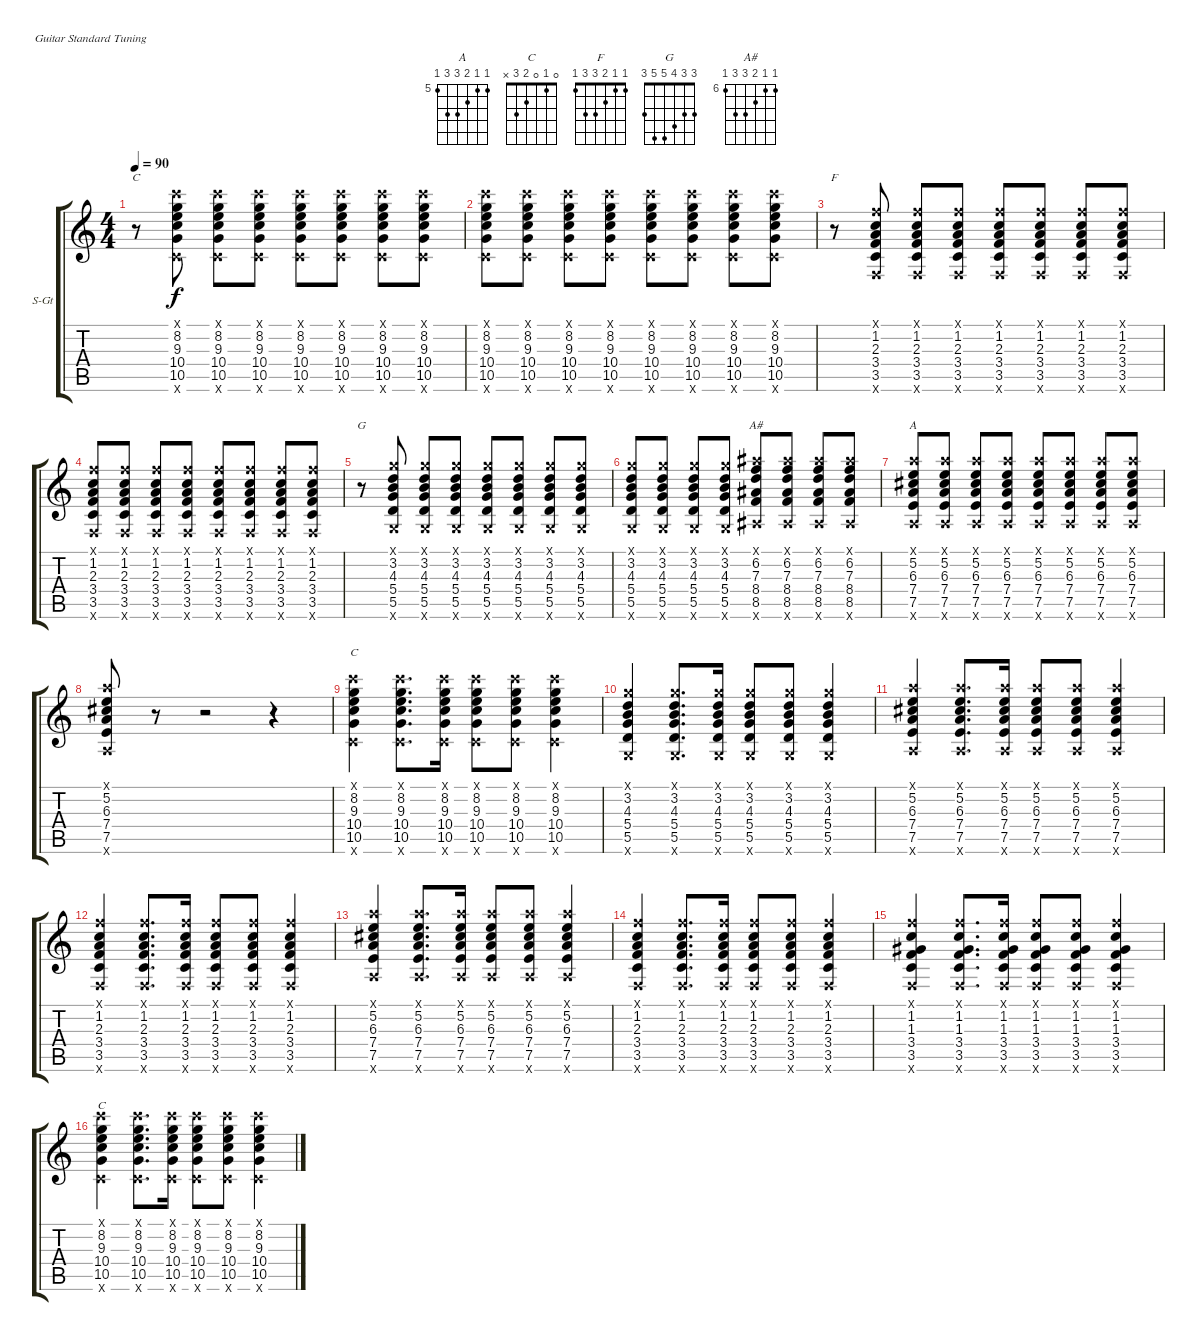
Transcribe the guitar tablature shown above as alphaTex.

\bracketExtendMode groupsimilarinstruments
\firstSystemTrackNameOrientation horizontal
\otherSystemsTrackNameOrientation horizontal
\track ("Damon (Ac. Guitar)" "S-Gt") {instrument acousticguitarsteel}
\staff {score tabs}
\tuning (E4 B3 G3 D3 A2 E2)
\chord ("A" 5 5 6 7 7 5) {firstfret 5}
\chord ("C" 8 8 9 10 10 8) {firstfret 8}
\chord ("F" 1 1 2 3 3 1)
\chord ("G" 3 3 4 5 5 3)
\chord ("A#" 6 6 7 8 8 6) {firstfret 6}
\chord ("C" 0 1 0 2 3 x)
\ts (4 4)
\tempo 90
\clef g2
\ks c
r.8{ch "C" dy f} (8.1{x} 8.2 9.3 10.4 10.5 8.6{x}).8 (8.1{x} 8.2 9.3 10.4 10.5 8.6{x}).8 (8.1{x} 8.2 9.3 10.4 10.5 8.6{x}).8 (8.1{x} 8.2 9.3 10.4 10.5 8.6{x}).8 (8.1{x} 8.2 9.3 10.4 10.5 8.6{x}).8 (8.1{x} 8.2 9.3 10.4 10.5 8.6{x}).8 (8.1{x} 8.2 9.3 10.4 10.5 8.6{x}).8 |
(8.1{x} 8.2 9.3 10.4 10.5 8.6{x}).8 (8.1{x} 8.2 9.3 10.4 10.5 8.6{x}).8 (8.1{x} 8.2 9.3 10.4 10.5 8.6{x}).8 (8.1{x} 8.2 9.3 10.4 10.5 8.6{x}).8 (8.1{x} 8.2 9.3 10.4 10.5 8.6{x}).8 (8.1{x} 8.2 9.3 10.4 10.5 8.6{x}).8 (8.1{x} 8.2 9.3 10.4 10.5 8.6{x}).8 (8.1{x} 8.2 9.3 10.4 10.5 8.6{x}).8 |
r.8{ch "F"} (1.1{x} 1.2 2.3 3.4 3.5 1.6{x}).8 (1.1{x} 1.2 2.3 3.4 3.5 1.6{x}).8 (1.1{x} 1.2 2.3 3.4 3.5 1.6{x}).8 (1.1{x} 1.2 2.3 3.4 3.5 1.6{x}).8 (1.1{x} 1.2 2.3 3.4 3.5 1.6{x}).8 (1.1{x} 1.2 2.3 3.4 3.5 1.6{x}).8 (1.1{x} 1.2 2.3 3.4 3.5 1.6{x}).8 |
(1.1{x} 1.2 2.3 3.4 3.5 1.6{x}).8 (1.1{x} 1.2 2.3 3.4 3.5 1.6{x}).8 (1.1{x} 1.2 2.3 3.4 3.5 1.6{x}).8 (1.1{x} 1.2 2.3 3.4 3.5 1.6{x}).8 (1.1{x} 1.2 2.3 3.4 3.5 1.6{x}).8 (1.1{x} 1.2 2.3 3.4 3.5 1.6{x}).8 (1.1{x} 1.2 2.3 3.4 3.5 1.6{x}).8 (1.1{x} 1.2 2.3 3.4 3.5 1.6{x}).8 |
r.8{ch "G"} (3.1{x} 3.2 4.3 5.4 5.5 3.6{x}).8 (3.1{x} 3.2 4.3 5.4 5.5 3.6{x}).8 (3.1{x} 3.2 4.3 5.4 5.5 3.6{x}).8 (3.1{x} 3.2 4.3 5.4 5.5 3.6{x}).8 (3.1{x} 3.2 4.3 5.4 5.5 3.6{x}).8 (3.1{x} 3.2 4.3 5.4 5.5 3.6{x}).8 (3.1{x} 3.2 4.3 5.4 5.5 3.6{x}).8 |
(3.1{x} 3.2 4.3 5.4 5.5 3.6{x}).8 (3.1{x} 3.2 4.3 5.4 5.5 3.6{x}).8 (3.1{x} 3.2 4.3 5.4 5.5 3.6{x}).8 (3.1{x} 3.2 4.3 5.4 5.5 3.6{x}).8 (6.1{x} 6.2 7.3 8.4 8.5 6.6{x}).8{ch "A#"} (6.1{x} 6.2 7.3 8.4 8.5 6.6{x}).8 (6.1{x} 6.2 7.3 8.4 8.5 6.6{x}).8 (6.1{x} 6.2 7.3 8.4 8.5 6.6{x}).8 |
(5.1{x} 5.2 6.3 7.4 7.5 5.6{x}).8{ch "A"} (5.1{x} 5.2 6.3 7.4 7.5 5.6{x}).8 (5.1{x} 5.2 6.3 7.4 7.5 5.6{x}).8 (5.1{x} 5.2 6.3 7.4 7.5 5.6{x}).8 (5.1{x} 5.2 6.3 7.4 7.5 5.6{x}).8 (5.1{x} 5.2 6.3 7.4 7.5 5.6{x}).8 (5.1{x} 5.2 6.3 7.4 7.5 5.6{x}).8 (5.1{x} 5.2 6.3 7.4 7.5 5.6{x}).8 |
(5.1{x} 5.2 6.3 7.4 7.5 5.6{x}).8 r.8 r.2 r.4 |
(8.1{x} 8.2 9.3 10.4 10.5 8.6{x}).4{ch "C"} (8.1{x} 8.2 9.3 10.4 10.5 8.6{x}).8{d} (8.1{x} 8.2 9.3 10.4 10.5 8.6{x}).16 (8.1{x} 8.2 9.3 10.4 10.5 8.6{x}).8 (8.1{x} 8.2 9.3 10.4 10.5 8.6{x}).8 (8.1{x} 8.2 9.3 10.4 10.5 8.6{x}).4 |
(3.1{x} 3.2 4.3 5.4 5.5 3.6{x}).4 (3.1{x} 3.2 4.3 5.4 5.5 3.6{x}).8{d} (3.1{x} 3.2 4.3 5.4 5.5 3.6{x}).16 (3.1{x} 3.2 4.3 5.4 5.5 3.6{x}).8 (3.1{x} 3.2 4.3 5.4 5.5 3.6{x}).8 (3.1{x} 3.2 4.3 5.4 5.5 3.6{x}).4 |
(5.1{x} 5.2 6.3 7.4 7.5 5.6{x}).4 (5.1{x} 5.2 6.3 7.4 7.5 5.6{x}).8{d} (5.1{x} 5.2 6.3 7.4 7.5 5.6{x}).16 (5.1{x} 5.2 6.3 7.4 7.5 5.6{x}).8 (5.1{x} 5.2 6.3 7.4 7.5 5.6{x}).8 (5.1{x} 5.2 6.3 7.4 7.5 5.6{x}).4 |
(1.1{x} 1.2 2.3 3.4 3.5 1.6{x}).4 (1.1{x} 1.2 2.3 3.4 3.5 1.6{x}).8{d} (1.1{x} 1.2 2.3 3.4 3.5 1.6{x}).16 (1.1{x} 1.2 2.3 3.4 3.5 1.6{x}).8 (1.1{x} 1.2 2.3 3.4 3.5 1.6{x}).8 (1.1{x} 1.2 2.3 3.4 3.5 1.6{x}).4 |
(5.1{x} 5.2 6.3 7.4 7.5 5.6{x}).4 (5.1{x} 5.2 6.3 7.4 7.5 5.6{x}).8{d} (5.1{x} 5.2 6.3 7.4 7.5 5.6{x}).16 (5.1{x} 5.2 6.3 7.4 7.5 5.6{x}).8 (5.1{x} 5.2 6.3 7.4 7.5 5.6{x}).8 (5.1{x} 5.2 6.3 7.4 7.5 5.6{x}).4 |
(1.1{x} 1.2 2.3 3.4 3.5 1.6{x}).4 (1.1{x} 1.2 2.3 3.4 3.5 1.6{x}).8{d} (1.1{x} 1.2 2.3 3.4 3.5 1.6{x}).16 (1.1{x} 1.2 2.3 3.4 3.5 1.6{x}).8 (1.1{x} 1.2 2.3 3.4 3.5 1.6{x}).8 (1.1{x} 1.2 2.3 3.4 3.5 1.6{x}).4 |
(1.1{x} 1.2 1.3 3.4 3.5 1.6{x}).4 (1.1{x} 1.2 1.3 3.4 3.5 1.6{x}).8{d} (1.1{x} 1.2 1.3 3.4 3.5 1.6{x}).16 (1.1{x} 1.2 1.3 3.4 3.5 1.6{x}).8 (1.1{x} 1.2 1.3 3.4 3.5 1.6{x}).8 (1.1{x} 1.2 1.3 3.4 3.5 1.6{x}).4 |
(8.1{x} 8.2 9.3 10.4 10.5 8.6{x}).4{ch "C"} (8.1{x} 8.2 9.3 10.4 10.5 8.6{x}).8{d} (8.1{x} 8.2 9.3 10.4 10.5 8.6{x}).16 (8.1{x} 8.2 9.3 10.4 10.5 8.6{x}).8 (8.1{x} 8.2 9.3 10.4 10.5 8.6{x}).8 (8.1{x} 8.2 9.3 10.4 10.5 8.6{x}).4
